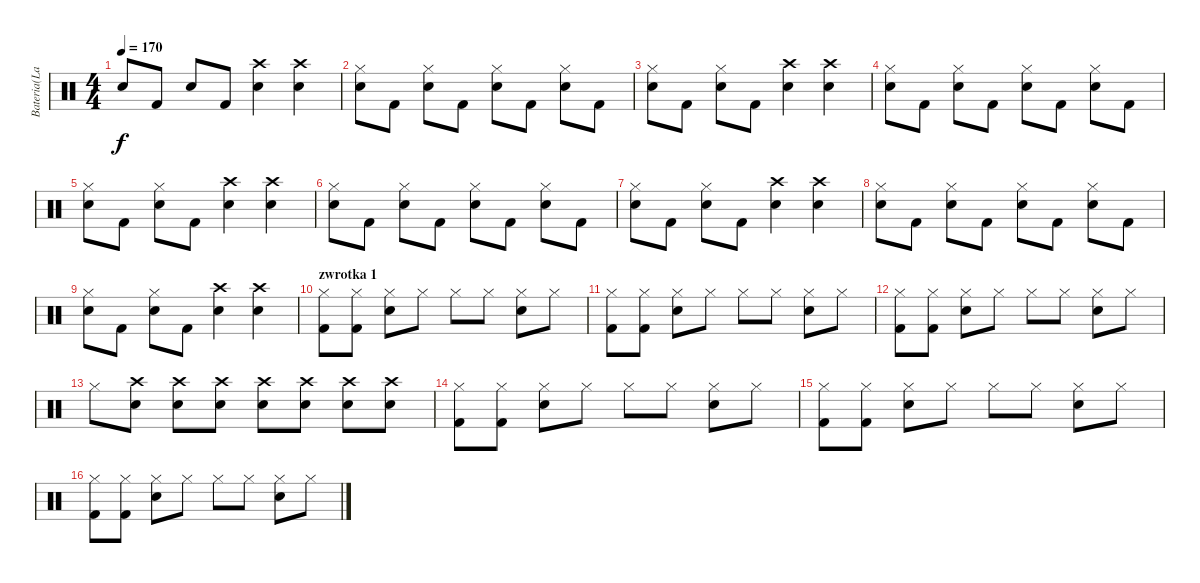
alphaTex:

\track ("Bateria(Lavin)" "Bateria(La") {instrument percussion}
\staff {score}
\articulation defaults
\ts (4 4)
\tempo 170
\clef neutral
\ks c "Snare (hit) 2".8{dy f} "Kick (hit) 2".8 "Snare (hit) 2".8 "Kick (hit) 2".8
("Crash high (hit)" "Snare (hit) 2").4 ("Crash high (hit)" "Snare (hit) 2").4 |
("Hi-Hat (closed)" "Snare (hit) 2").8 "Kick (hit) 2".8 ("Hi-Hat (closed)" "Snare (hit) 2").8 "Kick (hit) 2".8 ("Hi-Hat (closed)" "Snare (hit) 2").8 "Kick (hit) 2".8 ("Hi-Hat (closed)" "Snare (hit) 2").8 "Kick (hit) 2".8 |
("Hi-Hat (closed)" "Snare (hit) 2").8 "Kick (hit) 2".8 ("Hi-Hat (closed)" "Snare (hit) 2").8 "Kick (hit) 2".8 ("Crash high (hit)" "Snare (hit) 2").4 ("Crash high (hit)" "Snare (hit) 2").4 |
("Hi-Hat (closed)" "Snare (hit) 2").8 "Kick (hit) 2".8 ("Hi-Hat (closed)" "Snare (hit) 2").8 "Kick (hit) 2".8 ("Hi-Hat (closed)" "Snare (hit) 2").8 "Kick (hit) 2".8 ("Hi-Hat (closed)" "Snare (hit) 2").8 "Kick (hit) 2".8 |
("Hi-Hat (closed)" "Snare (hit) 2").8 "Kick (hit) 2".8 ("Hi-Hat (closed)" "Snare (hit) 2").8 "Kick (hit) 2".8 ("Crash high (hit)" "Snare (hit) 2").4 ("Crash high (hit)" "Snare (hit) 2").4 |
("Hi-Hat (closed)" "Snare (hit) 2").8 "Kick (hit) 2".8 ("Hi-Hat (closed)" "Snare (hit) 2").8 "Kick (hit) 2".8 ("Hi-Hat (closed)" "Snare (hit) 2").8 "Kick (hit) 2".8 ("Hi-Hat (closed)" "Snare (hit) 2").8 "Kick (hit) 2".8 |
("Hi-Hat (closed)" "Snare (hit) 2").8 "Kick (hit) 2".8 ("Hi-Hat (closed)" "Snare (hit) 2").8 "Kick (hit) 2".8 ("Crash high (hit)" "Snare (hit) 2").4 ("Crash high (hit)" "Snare (hit) 2").4 |
("Hi-Hat (closed)" "Snare (hit) 2").8 "Kick (hit) 2".8 ("Hi-Hat (closed)" "Snare (hit) 2").8 "Kick (hit) 2".8 ("Hi-Hat (closed)" "Snare (hit) 2").8 "Kick (hit) 2".8 ("Hi-Hat (closed)" "Snare (hit) 2").8 "Kick (hit) 2".8 |
("Hi-Hat (closed)" "Snare (hit) 2").8 "Kick (hit) 2".8 ("Hi-Hat (closed)" "Snare (hit) 2").8 "Kick (hit) 2".8 ("Crash high (hit)" "Snare (hit) 2").4 ("Crash high (hit)" "Snare (hit) 2").4 |
\section ("" "zwrotka 1")
("Hi-Hat (closed)" "Kick (hit) 2").8 ("Hi-Hat (closed)" "Kick (hit) 2").8 ("Hi-Hat (closed)" "Snare (hit) 2").8 "Hi-Hat (closed)".8 "Hi-Hat (closed)".8 "Hi-Hat (closed)".8 ("Hi-Hat (closed)" "Snare (hit) 2").8 "Hi-Hat (closed)".8 |
("Hi-Hat (closed)" "Kick (hit) 2").8 ("Hi-Hat (closed)" "Kick (hit) 2").8 ("Hi-Hat (closed)" "Snare (hit) 2").8 "Hi-Hat (closed)".8 "Hi-Hat (closed)".8 "Hi-Hat (closed)".8 ("Hi-Hat (closed)" "Snare (hit) 2").8 "Hi-Hat (closed)".8 |
("Hi-Hat (closed)" "Kick (hit) 2").8 ("Hi-Hat (closed)" "Kick (hit) 2").8 ("Hi-Hat (closed)" "Snare (hit) 2").8 "Hi-Hat (closed)".8 "Hi-Hat (closed)".8 "Hi-Hat (closed)".8 ("Hi-Hat (closed)" "Snare (hit) 2").8 "Hi-Hat (closed)".8 |
"Hi-Hat (closed)".8 ("Crash high (hit)" "Snare (hit) 2").8 ("Crash high (hit)" "Snare (hit) 2").8 ("Crash high (hit)" "Snare (hit) 2").8 ("Crash high (hit)" "Snare (hit) 2").8 ("Crash high (hit)" "Snare (hit) 2").8 ("Crash high (hit)" "Snare (hit) 2").8 ("Crash high (hit)" "Snare (hit) 2").8 |
("Hi-Hat (closed)" "Kick (hit) 2").8 ("Hi-Hat (closed)" "Kick (hit) 2").8 ("Hi-Hat (closed)" "Snare (hit) 2").8 "Hi-Hat (closed)".8 "Hi-Hat (closed)".8 "Hi-Hat (closed)".8 ("Hi-Hat (closed)" "Snare (hit) 2").8 "Hi-Hat (closed)".8 |
("Hi-Hat (closed)" "Kick (hit) 2").8 ("Hi-Hat (closed)" "Kick (hit) 2").8 ("Hi-Hat (closed)" "Snare (hit) 2").8 "Hi-Hat (closed)".8 "Hi-Hat (closed)".8 "Hi-Hat (closed)".8 ("Hi-Hat (closed)" "Snare (hit) 2").8 "Hi-Hat (closed)".8 |
("Hi-Hat (closed)" "Kick (hit) 2").8 ("Hi-Hat (closed)" "Kick (hit) 2").8 ("Hi-Hat (closed)" "Snare (hit) 2").8 "Hi-Hat (closed)".8 "Hi-Hat (closed)".8 "Hi-Hat (closed)".8 ("Hi-Hat (closed)" "Snare (hit) 2").8 "Hi-Hat (closed)".8
